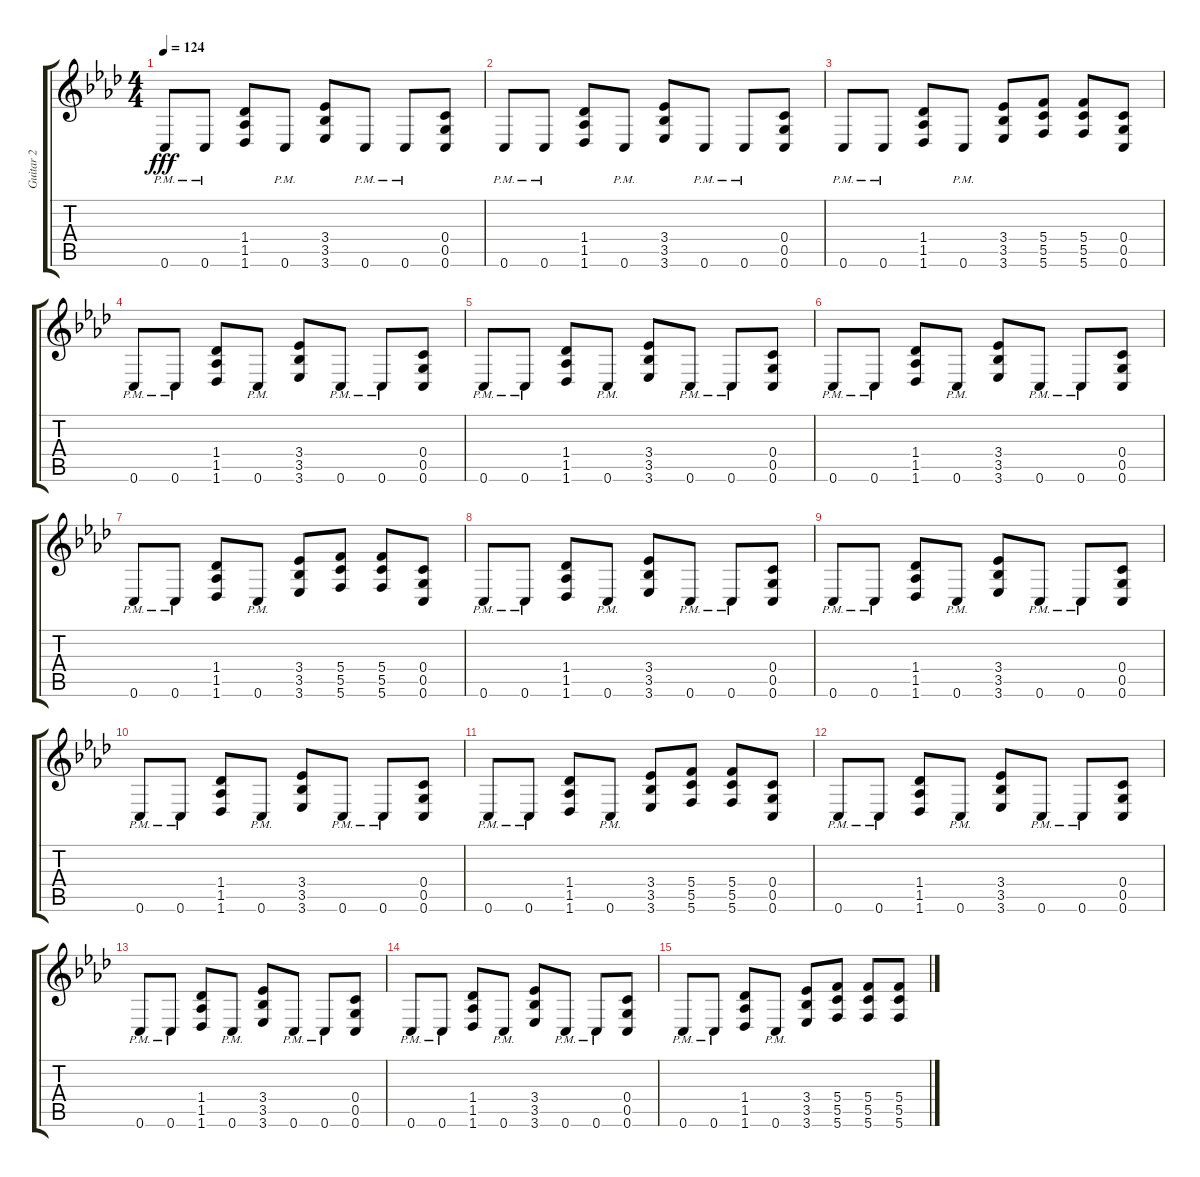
\track ("Guitar 2" "Guitar 2") {instrument acousticguitarsteel}
\staff {score tabs}
\tuning (D4 A3 F3 C3 G2 C2) {hide}
\ts (4 4)
\tempo 124
\clef g2
\ks ab
0.6{pm}.8{dy fff} 0.6{pm}.8 (1.4 1.5 1.6).8 0.6{pm}.8 (3.4 3.5 3.6).8 0.6{pm}.8 0.6{pm}.8 (0.4 0.5 0.6).8 |
0.6{pm}.8 0.6{pm}.8 (1.4 1.5 1.6).8 0.6{pm}.8 (3.4 3.5 3.6).8 0.6{pm}.8 0.6{pm}.8 (0.4 0.5 0.6).8 |
0.6{pm}.8 0.6{pm}.8 (1.4 1.5 1.6).8 0.6{pm}.8 (3.4 3.5 3.6).8 (5.4 5.5 5.6).8 (5.4 5.5 5.6).8 (0.4 0.5 0.6).8 |
0.6{pm}.8 0.6{pm}.8 (1.4 1.5 1.6).8 0.6{pm}.8 (3.4 3.5 3.6).8 0.6{pm}.8 0.6{pm}.8 (0.4 0.5 0.6).8 |
0.6{pm}.8 0.6{pm}.8 (1.4 1.5 1.6).8 0.6{pm}.8 (3.4 3.5 3.6).8 0.6{pm}.8 0.6{pm}.8 (0.4 0.5 0.6).8 |
0.6{pm}.8 0.6{pm}.8 (1.4 1.5 1.6).8 0.6{pm}.8 (3.4 3.5 3.6).8 0.6{pm}.8 0.6{pm}.8 (0.4 0.5 0.6).8 |
0.6{pm}.8 0.6{pm}.8 (1.4 1.5 1.6).8 0.6{pm}.8 (3.4 3.5 3.6).8 (5.4 5.5 5.6).8 (5.4 5.5 5.6).8 (0.4 0.5 0.6).8 |
0.6{pm}.8 0.6{pm}.8 (1.4 1.5 1.6).8 0.6{pm}.8 (3.4 3.5 3.6).8 0.6{pm}.8 0.6{pm}.8 (0.4 0.5 0.6).8 |
0.6{pm}.8 0.6{pm}.8 (1.4 1.5 1.6).8 0.6{pm}.8 (3.4 3.5 3.6).8 0.6{pm}.8 0.6{pm}.8 (0.4 0.5 0.6).8 |
0.6{pm}.8 0.6{pm}.8 (1.4 1.5 1.6).8 0.6{pm}.8 (3.4 3.5 3.6).8 0.6{pm}.8 0.6{pm}.8 (0.4 0.5 0.6).8 |
0.6{pm}.8 0.6{pm}.8 (1.4 1.5 1.6).8 0.6{pm}.8 (3.4 3.5 3.6).8 (5.4 5.5 5.6).8 (5.4 5.5 5.6).8 (0.4 0.5 0.6).8 |
0.6{pm}.8 0.6{pm}.8 (1.4 1.5 1.6).8 0.6{pm}.8 (3.4 3.5 3.6).8 0.6{pm}.8 0.6{pm}.8 (0.4 0.5 0.6).8 |
0.6{pm}.8 0.6{pm}.8 (1.4 1.5 1.6).8 0.6{pm}.8 (3.4 3.5 3.6).8 0.6{pm}.8 0.6{pm}.8 (0.4 0.5 0.6).8 |
0.6{pm}.8 0.6{pm}.8 (1.4 1.5 1.6).8 0.6{pm}.8 (3.4 3.5 3.6).8 0.6{pm}.8 0.6{pm}.8 (0.4 0.5 0.6).8 |
0.6{pm}.8 0.6{pm}.8 (1.4 1.5 1.6).8 0.6{pm}.8 (3.4 3.5 3.6).8 (5.4 5.5 5.6).8 (5.4 5.5 5.6).8 (5.4 5.5 5.6).8
